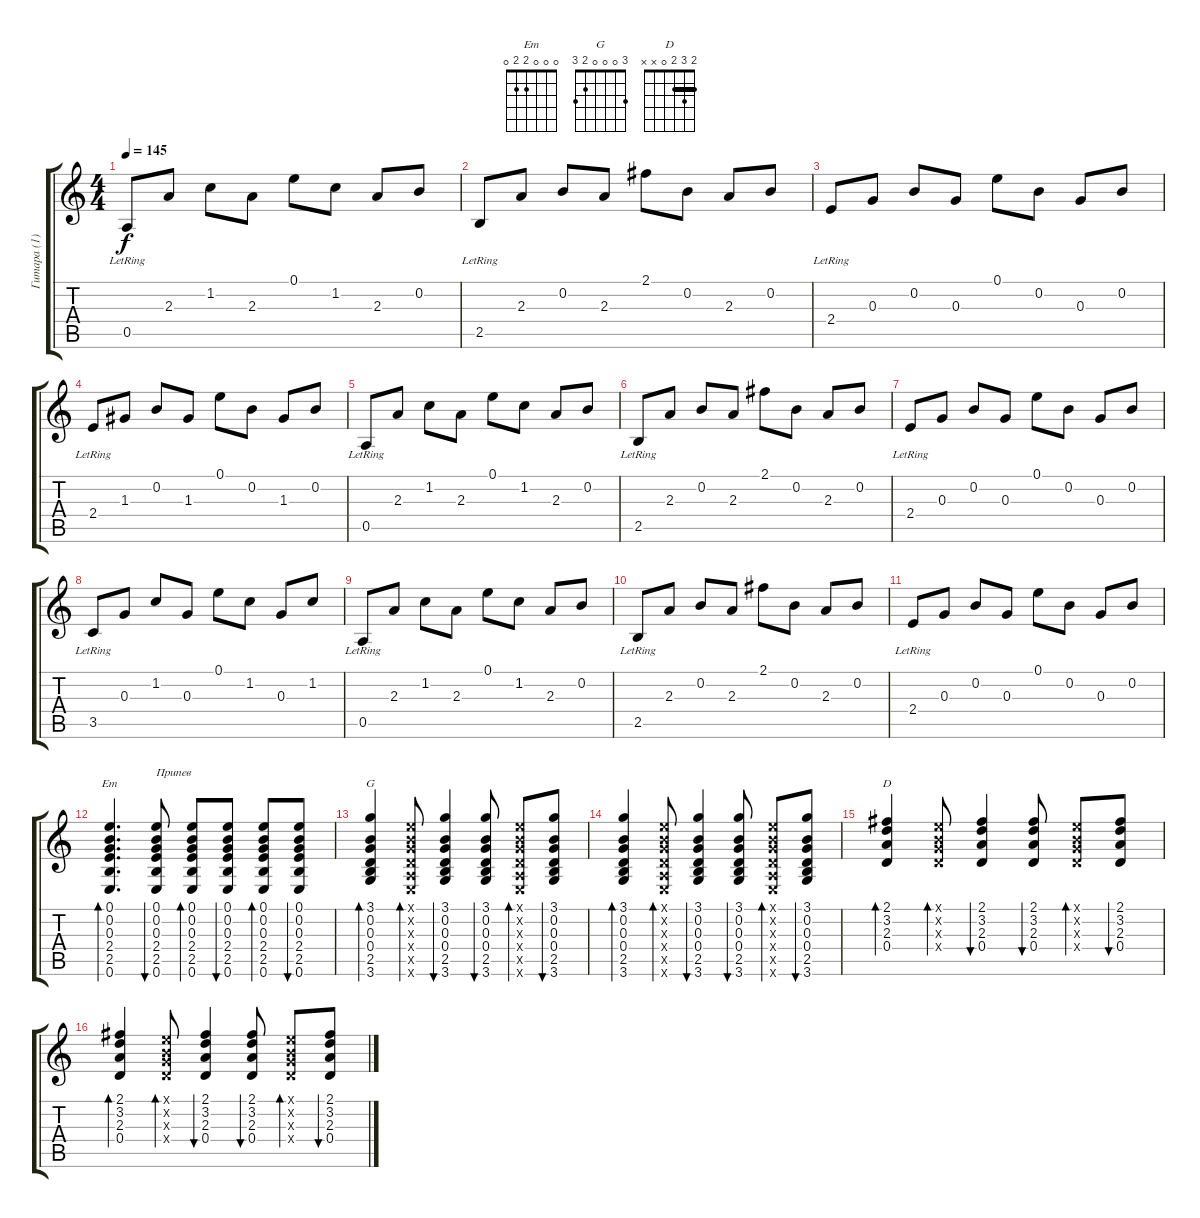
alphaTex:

\track ("Гитара (1)" "Гитара (1)") {instrument acousticguitarsteel}
\staff {score tabs}
\tuning (E4 B3 G3 D3 A2 E2) {hide}
\chord ("Em" 0 0 0 2 2 0)
\chord ("G" 3 0 0 0 2 3)
\chord ("D" 2 3 2 0 x x) {barre 2}
\ts (4 4)
\tempo 145
\clef g2
\ks c
0.5{lr}.8{dy f} 2.3.8 1.2.8 2.3.8 0.1.8 1.2.8 2.3.8 0.2.8 |
2.5{lr}.8 2.3.8 0.2.8 2.3.8 2.1.8 0.2.8 2.3.8 0.2.8 |
2.4{lr}.8 0.3.8 0.2.8 0.3.8 0.1.8 0.2.8 0.3.8 0.2.8 |
2.4{lr}.8 1.3.8 0.2.8 1.3.8 0.1.8 0.2.8 1.3.8 0.2.8 |
0.5{lr}.8 2.3.8 1.2.8 2.3.8 0.1.8 1.2.8 2.3.8 0.2.8 |
2.5{lr}.8 2.3.8 0.2.8 2.3.8 2.1.8 0.2.8 2.3.8 0.2.8 |
2.4{lr}.8 0.3.8 0.2.8 0.3.8 0.1.8 0.2.8 0.3.8 0.2.8 |
3.5{lr}.8 0.3.8 1.2.8 0.3.8 0.1.8 1.2.8 0.3.8 1.2.8 |
0.5{lr}.8 2.3.8 1.2.8 2.3.8 0.1.8 1.2.8 2.3.8 0.2.8 |
2.5{lr}.8 2.3.8 0.2.8 2.3.8 2.1.8 0.2.8 2.3.8 0.2.8 |
2.4{lr}.8 0.3.8 0.2.8 0.3.8 0.1.8 0.2.8 0.3.8 0.2.8 |
(0.1 0.2 0.3 2.4 2.5 0.6).4{d bd 60 ch "Em"} (0.1 0.2 0.3 2.4 2.5 0.6).8{bu 60 txt "Припев"} (0.1 0.2 0.3 2.4 2.5 0.6).8{bd 60} (0.1 0.2 0.3 2.4 2.5 0.6).8{bu 60} (0.1 0.2 0.3 2.4 2.5 0.6).8{bd 60} (0.1 0.2 0.3 2.4 2.5 0.6).8{bu 60} |
(3.1 0.2 0.3 0.4 2.5 3.6).4{bd 60 ch "G"} (0.1{x} 0.2{x} 0.3{x} 0.4{x} 0.5{x} 0.6{x}).8{bd 60} (3.1 0.2 0.3 0.4 2.5 3.6).4{bu 60} (3.1 0.2 0.3 0.4 2.5 3.6).8{bu 60} (0.1{x} 0.2{x} 0.3{x} 0.4{x} 0.5{x} 0.6{x}).8{bd 60} (3.1 0.2 0.3 0.4 2.5 3.6).8{bu 60} |
(3.1 0.2 0.3 0.4 2.5 3.6).4{bd 60} (0.1{x} 0.2{x} 0.3{x} 0.4{x} 0.5{x} 0.6{x}).8{bd 60} (3.1 0.2 0.3 0.4 2.5 3.6).4{bu 60} (3.1 0.2 0.3 0.4 2.5 3.6).8{bu 60} (0.1{x} 0.2{x} 0.3{x} 0.4{x} 0.5{x} 0.6{x}).8{bd 60} (3.1 0.2 0.3 0.4 2.5 3.6).8{bu 60} |
(2.1 3.2 2.3 0.4).4{bd 60 ch "D"} (0.1{x} 0.2{x} 0.3{x} 0.4{x}).8{bd 60} (2.1 3.2 2.3 0.4).4{bu 60} (2.1 3.2 2.3 0.4).8{bu 60} (0.1{x} 0.2{x} 0.3{x} 0.4{x}).8{bd 60} (2.1 3.2 2.3 0.4).8{bu 60} |
(2.1 3.2 2.3 0.4).4{bd 60} (0.1{x} 0.2{x} 0.3{x} 0.4{x}).8{bd 60} (2.1 3.2 2.3 0.4).4{bu 60} (2.1 3.2 2.3 0.4).8{bu 60} (0.1{x} 0.2{x} 0.3{x} 0.4{x}).8{bd 60} (2.1 3.2 2.3 0.4).8{bu 60}
